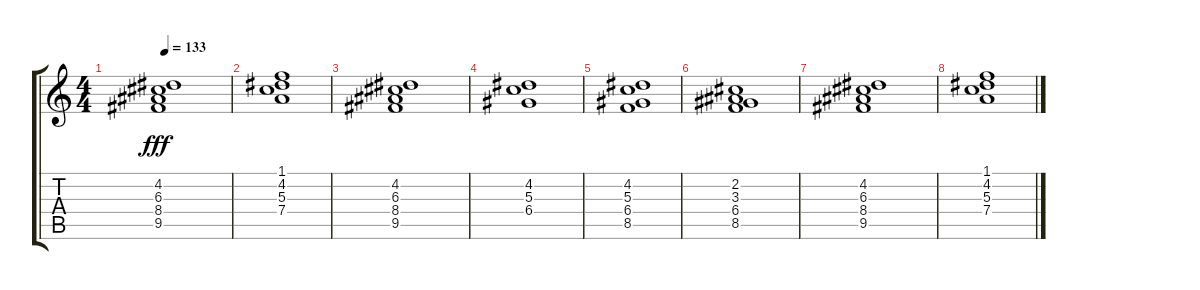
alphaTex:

\track "" {instrument electricbassfinger}
\staff {score tabs}
\tuning (E4 B3 G3 D3 A2 E2) {hide}
\ts (4 4)
\tempo 133
\clef g2
\ks c
(4.2 6.3 8.4 9.5).1{dy fff} |
(1.1 4.2 5.3 7.4).1 |
(4.2 6.3 8.4 9.5).1 |
(4.2 5.3 6.4).1 |
(4.2 5.3 6.4 8.5).1 |
(2.2 3.3 6.4 8.5).1 |
(4.2 6.3 8.4 9.5).1 |
(1.1 4.2 5.3 7.4).1
